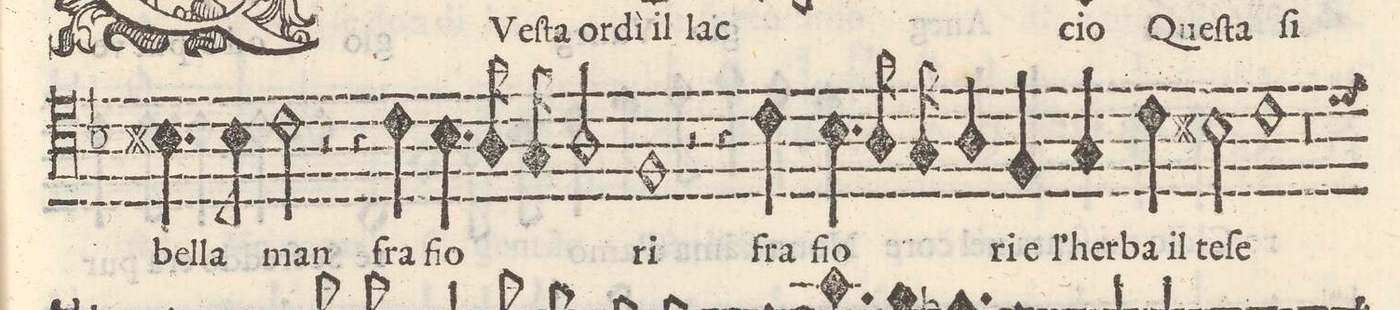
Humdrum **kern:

**kern	**text
*I"TENORE	*
*clefC4	*
*k[b-]	*
*met(C)	*
*M2/1	*
4.Bn\	bel-
8B\	-la
2c\	man
2r	.
4r	.
4c\	fra
=5-	=5-
4.B-y\	fio-
16A/	.
16G/	.
2A/	.
1F	-ri
=6-	=6-
2r	.
4r	.
4c\	fra
4.B-\	fio-
16A/	.
16G/	.
4A/	.
4F/	-ri e
=7-	=7-
4G/	l'her-
4c\	-ba il
2Bn\	te-
1c	-ſe
=8-	=8-
0r	.
*custos:d	*
=9-	=9-
*-	*-
